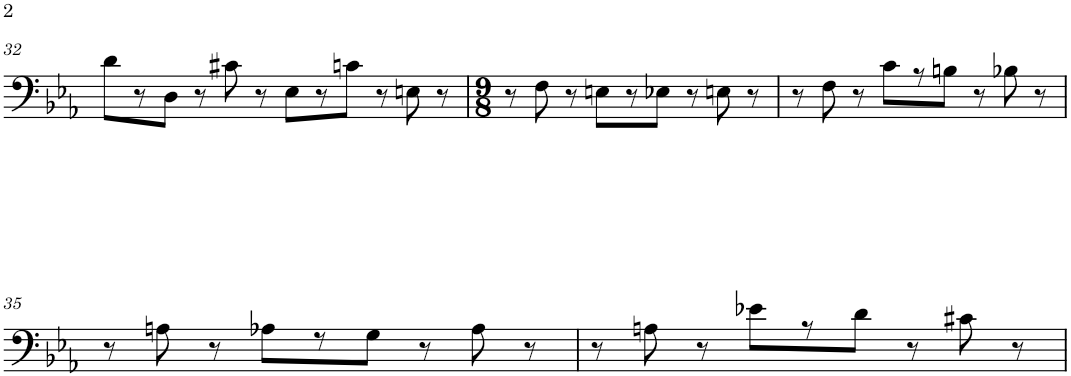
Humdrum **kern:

**kern
*part1
*staff1
*I"Trombone
*I'Tbn.
!!LO:PB:g=z
*clefF4
*k[b-e-a-]
*M12/8
=32
8d\L
8r
8D\J
8r
8c#X\
8r
8E-\L
8r
8cn\J
8r
8En\
8r
=33
*M9/8
8r
8F\
8r
8En\L
8r
8E-X\J
8r
8En\
8r
=34
8r
8F\
8r
8c\L
8r
8Bn\J
8r
8B-X\
8r
!!LO:LB:g=z
=35
8r
8An\
8r
8A-X\L
8r
8G\J
8r
8A-\
8r
=36
8r
8An\
8r
8e-X\L
8r
8d\J
8r
8c#X\
8r
=
*-
